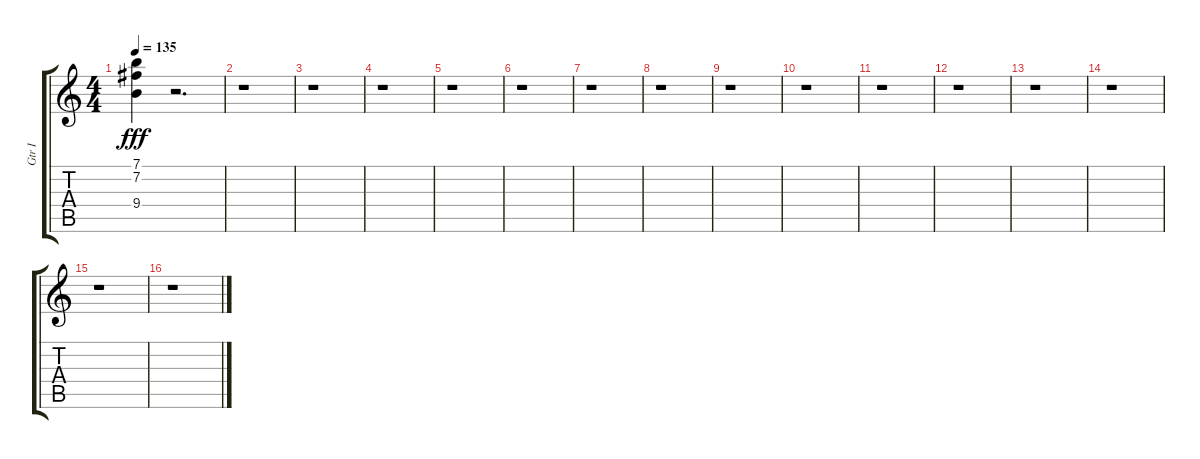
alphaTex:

\track ("Gtr I" "Gtr I") {instrument overdrivenguitar}
\staff {score tabs}
\tuning (E4 B3 G3 D3 A2 E2) {hide}
\ts (4 4)
\tempo 135
\clef g2
\ks c
(7.1 7.2 9.4).4{dy fff volume 12} r.2{d} |
r.1 |
r.1 |
r.1 |
r.1 |
r.1 |
r.1 |
r.1 |
r.1 |
r.1 |
r.1 |
r.1 |
r.1 |
r.1 |
r.1 |
r.1
